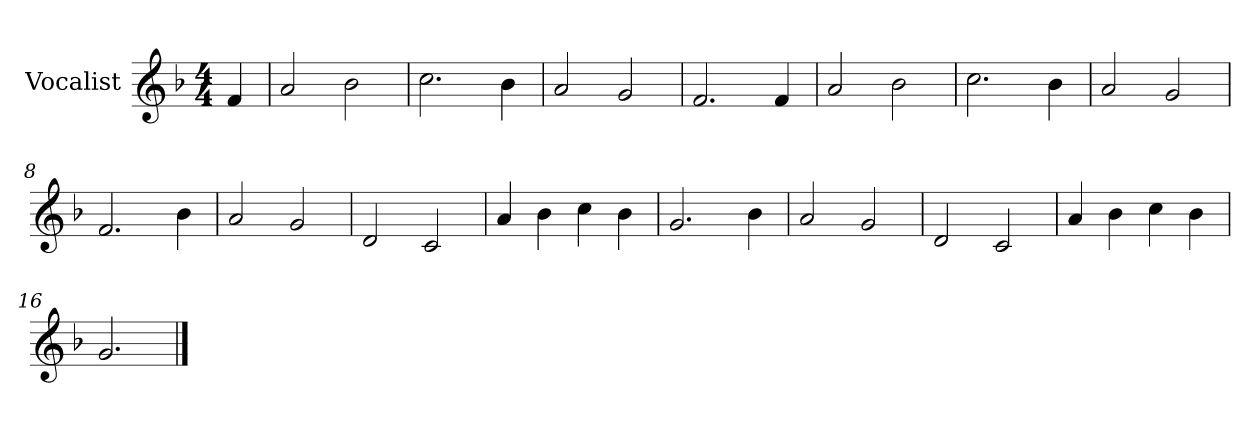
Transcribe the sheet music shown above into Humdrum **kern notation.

**kern
*part1
*staff1
*I"Vocalist
*k[b-]
*F:
*M4/4
=
4f
=1
2a
2b-
=2
2.cc
4b-
=3
2a
2g
=4
2.f
4f
=5
2a
2b-
=6
2.cc
4b-
=7
2a
2g
=8
2.f
4b-
=9
2a
2g
=10
2d
2c
=11
4a
4b-
4cc
4b-
=12
2.g
4b-
=13
2a
2g
=14
2d
2c
=15
4a
4b-
4cc
4b-
=16
2.g
==
*-
